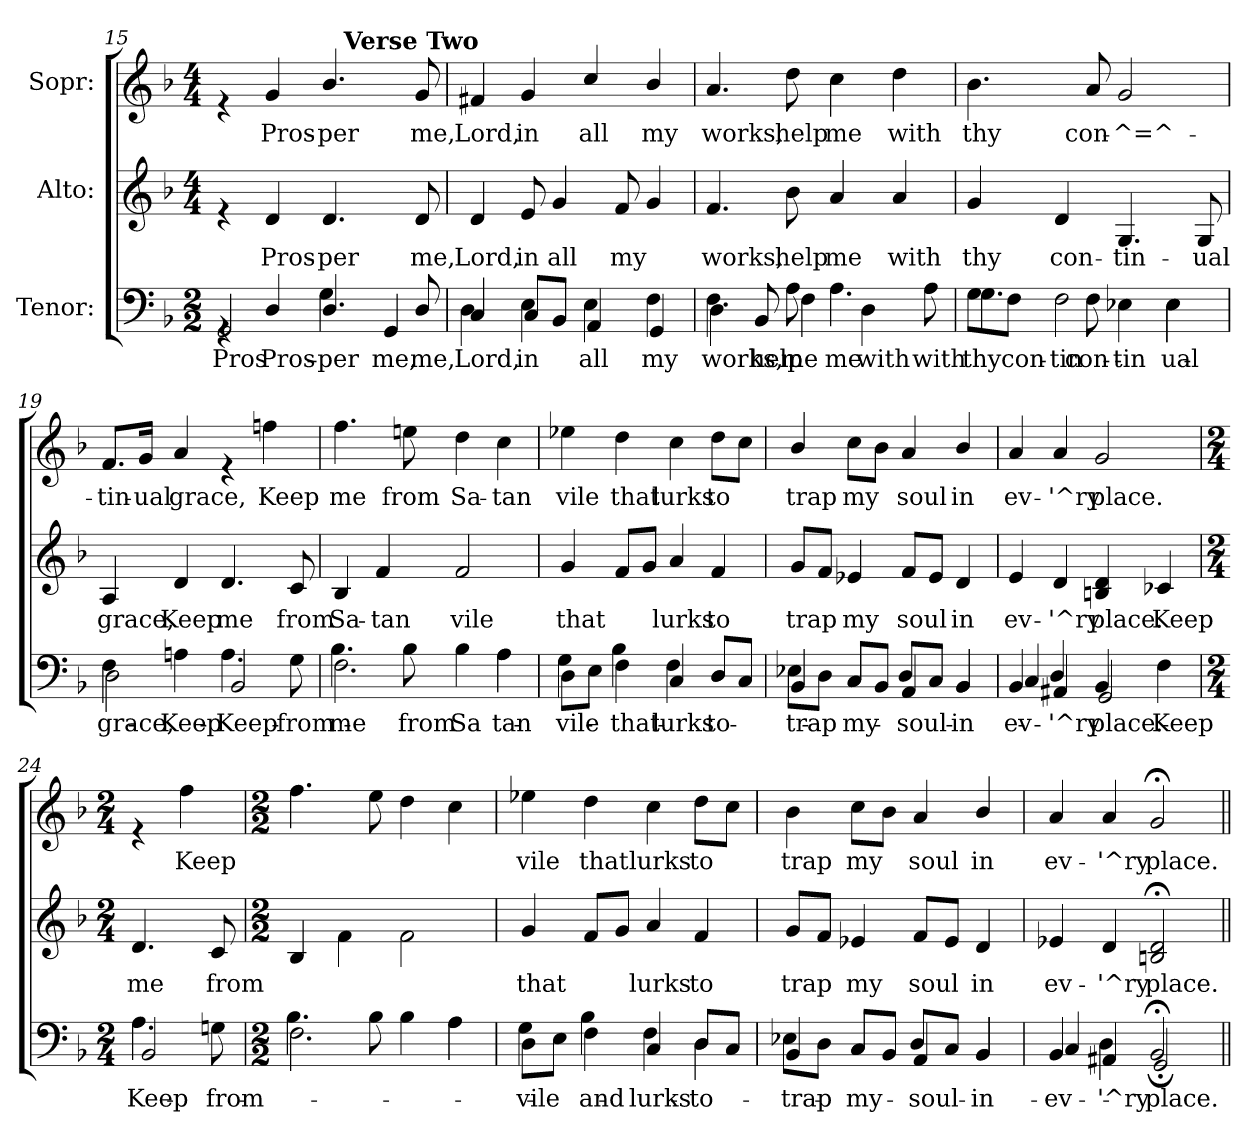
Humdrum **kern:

**kern	**text	**kern	**text	**kern	**text
*part3	*part3	*part2	*part2	*part1	*part1
*staff3	*staff3	*staff2	*staff2	*staff1	*staff1
*I"Tenor:	*	*I"Alto:	*	*I"Sopr:	*
!!LO:LB:g=z
*clefF4	*	*clefG2	*	*clefG2	*
*k[b-]	*	*k[b-]	*	*k[b-]	*
*F:	*	*F:	*	*F:	*
*M2/2	*	*M4/4	*	*M4/4	*
*MM110	*	*MM110	*	*MM110	*
=15	=15	=15	=15	=15	=15
*^	*	*	*	*	*
!	!	!LO:LY:b	!	!	!	!
*	*	*	*	*	*^	*
4rGG	2GG/	Pros-	4re	.	4re	2ryy	.
!	!	!LO:LY:b	!	!LO:LY:b	!	!	!LO:LY:b
4D/	.	Pros-	4d/	Pros-	4g/	.	Pros-
!	!	!LO:LY:b	!	!	!	!	!
!	!	!LO:LY:b	!	!LO:LY:b	!	!	!LO:LY:b
4.D/	4G\	-per	4.d/	-per	4.b-/	16ryy	-per
!	!	!	!	!	!	!LO:TX:a:B:t=Verse Two	!
.	.	.	.	.	.	4..ryy	.
!	!	!LO:LY:b	!	!	!	!	!
.	4GG/	me,	.	.	.	.	.
!	!	!LO:LY:b	!	!LO:LY:b	!	!	!LO:LY:b
8D/	.	me,	8d/	me,	8g/	.	me,
=16	=16	=16	=16	=16	=16	=16	=16
!	!	!LO:LY:b	!	!	!	!	!
!	!	!LO:LY:b	!	!LO:LY:b	!	!	!LO:LY:b
*	*	*	*	*	*v	*v	*
4C/	4D\	Lord,	4d/	Lord,	4f#X/	Lord,
!	!	!LO:LY:b	!	!	!	!
!	!	!LO:LY:b	!	!LO:LY:b	!	!LO:LY:b
4E\	8C/L	in	8e/	in	4g/	in
!	!	!	!	!LO:LY:b	!	!
.	8BB-/J	.	4g/	all	.	.
!	!	!LO:LY:b	!	!	!	!
!	!	!LO:LY:b	!	!	!	!LO:LY:b
4E\	4AA/	all	.	.	4cc/	all
!	!	!	!	!LO:LY:b	!	!
.	.	.	8f/	my	.	.
!	!	!LO:LY:b	!	!	!	!
!	!	!LO:LY:b	!	!	!	!LO:LY:b
4F\	4GG/	my	4g/	.	4b-/	my
!!LO:LB:g=z
=17	=17	=17	=17	=17	=17	=17
!	!	!LO:LY:b	!	!	!	!
!	!	!LO:LY:b	!	!LO:LY:b	!	!LO:LY:b
4.F\	4D\	works,	4.f/	works,	4.a/	works,
!	!	!LO:LY:b	!	!	!	!
.	8BB-/	help	.	.	.	.
!	!	!LO:LY:b	!	!	!	!
!	!	!LO:LY:b	!	!LO:LY:b	!	!LO:LY:b
8A\	4F\	me	8b-\	help	8dd\	help
!	!	!LO:LY:b	!	!LO:LY:b	!	!LO:LY:b
4.A\	.	me	4a/	me	4cc\	me
!	!	!LO:LY:b	!	!	!	!
.	4D\	with	.	.	.	.
!	!	!	!	!LO:LY:b	!	!LO:LY:b
.	.	.	4a/	with	4dd\	with
!	!	!LO:LY:b	!	!	!	!
8A\	8ryy	with	.	.	.	.
=18	=18	=18	=18	=18	=18	=18
!	!	!LO:LY:b	!	!	!	!
!	!	!LO:LY:b	!	!LO:LY:b	!	!LO:LY:b
8G\L	4.G\	thy	4g/	thy	4.b-\	thy
!	!	!LO:LY:b	!	!	!	!
8F\J	.	con-	.	.	.	.
!	!	!LO:LY:b	!	!LO:LY:b	!	!
2F\	.	-tin-	4d/	con-	.	.
!	!	!LO:LY:b	!	!	!	!LO:LY:b
.	8F\	con-	.	.	8a/	con-
!	!	!LO:LY:b	!	!LO:LY:b	!	!LO:LY:b
.	4E-X\	-tin-	4.G/	-tin-	2g/	-^=^-
!	!	!LO:LY:b	!	!	!	!
!	!	!LO:LY:b	!	!	!	!
4E-\	4E-\	-ual	.	.	.	.
!	!	!	!	!LO:LY:b	!	!
.	.	.	8G/	-ual	.	.
=19	=19	=19	=19	=19	=19	=19
!	!	!LO:LY:b	!	!	!	!
!	!	!LO:LY:b	!	!LO:LY:b	!	!LO:LY:b
4F\	2D\	grace,	4A/	grace,	8.f/L	-tin-
!	!	!	!	!	!	!LO:LY:b
.	.	.	.	.	16g/Jk	-ual
!	!	!LO:LY:b	!	!LO:LY:b	!	!LO:LY:b
4Ani\	.	Keep	4d/	Keep	4a/	grace,
!	!	!LO:LY:b	!	!	!	!
!	!	!LO:LY:b	!	!LO:LY:b	!	!
4.A\	2BB-/	Keep	4.d/	me	4re	.
!	!	!	!	!	!	!LO:LY:b
.	.	.	.	.	4ffni\	Keep
!	!	!LO:LY:b	!	!LO:LY:b	!	!
8G\	.	from	8c/	from	.	.
!!LO:LB:g=z
=20	=20	=20	=20	=20	=20	=20
!	!	!LO:LY:b	!	!	!	!
!	!	!LO:LY:b	!	!LO:LY:b	!	!LO:LY:b
2.F\	4.B-\	me	4B-/	Sa-	4.ff\	me
!	!	!	!	!LO:LY:b	!	!
.	.	.	4f/	-tan	.	.
!	!	!LO:LY:b	!	!	!	!LO:LY:b
.	8B-\	from	.	.	8eeni\	from
!	!	!LO:LY:b	!	!LO:LY:b	!	!LO:LY:b
.	4B-\	Sa-	2f/	vile	4dd\	Sa-
!	!	!LO:LY:b	!	!	!	!
!	!	!LO:LY:b	!	!	!	!LO:LY:b
4A\	4A\	-tan	.	.	4cc\	-tan
=21	=21	=21	=21	=21	=21	=21
!	!	!LO:LY:b	!	!	!	!
!	!	!LO:LY:b	!	!LO:LY:b	!	!LO:LY:b
8D\L	4G\	vile	4g/	that	4ee-X\	vile
8E\J	.	.	.	.	.	.
!	!	!LO:LY:b	!	!	!	!
!	!	!LO:LY:b	!	!	!	!LO:LY:b
4F\	4B-\	that	8f/L	.	4dd\	that
.	.	.	8g/J	.	.	.
!	!	!LO:LY:b	!	!	!	!
!	!	!LO:LY:b	!	!LO:LY:b	!	!LO:LY:b
4C/	4F\	lurks	4a/	lurks	4cc\	lurks
!	!	!LO:LY:b	!	!	!	!
!	!	!LO:LY:b	!	!LO:LY:b	!	!LO:LY:b
8D/L	4D/	to	4f/	to	8dd\L	to
8C/J	.	.	.	.	8cc\J	.
=22	=22	=22	=22	=22	=22	=22
!	!	!LO:LY:b	!	!	!	!
!	!	!LO:LY:b	!	!LO:LY:b	!	!LO:LY:b
4BB-/	8E-X\L	trap	8g/L	trap	4b-/	trap
.	8D\J	.	8f/J	.	.	.
!	!	!LO:LY:b	!	!	!	!
!	!	!LO:LY:b	!	!LO:LY:b	!	!LO:LY:b
8C/L	4C/	my	4e-X/	my	8cc\L	my
8BB-/J	.	.	.	.	8b-\J	.
!	!	!LO:LY:b	!	!	!	!
!	!	!LO:LY:b	!	!LO:LY:b	!	!LO:LY:b
4AA/	8D/L	soul	8f/L	soul	4a/	soul
.	8C/J	.	8e-i/J	.	.	.
!	!	!LO:LY:b	!	!	!	!
!	!	!LO:LY:b	!	!LO:LY:b	!	!LO:LY:b
4BB-/	4BB-/	in	4d/	in	4b-/	in
!!LO:LB:g=z
=23	=23	=23	=23	=23	=23	=23
!	!	!LO:LY:b	!	!	!	!
!	!	!LO:LY:b	!	!LO:LY:b	!	!LO:LY:b
4BB-/	4C/	ev-	4e/	ev-	4a/	ev-
!	!	!LO:LY:b	!	!	!	!
!	!	!LO:LY:b	!	!LO:LY:b	!	!LO:LY:b
4AA#X/	4D/	-'^ry	4d/	-'^ry	4a/	-'^ry
!	!	!LO:LY:b	!	!	!	!
!	!	!LO:LY:b	!	!LO:LY:b	!	!LO:LY:b
4BB-/	2GG/	place.	4Bn/ 4d/	place.	2g/	place.
!	!	!LO:LY:b	!	!LO:LY:b	!	!
4F\	.	Keep	4c-i/	Keep	.	.
=24	=24	=24	=24	=24	=24	=24
*M2/4	*	*	*M2/4	*	*M2/4	*
!	!	!LO:LY:b	!	!	!	!
!	!	!LO:LY:b	!	!LO:LY:b	!	!
4.A\	2BB-/	Keep	4.d/	me	4re	.
!	!	!	!	!	!	!LO:LY:b
.	.	.	.	.	4ff\	Keep
!	!	!LO:LY:b	!	!LO:LY:b	!	!
8Gni\	.	from	8c/	from	.	.
=25	=25	=25	=25	=25	=25	=25
*M2/2	*	*	*M2/2	*	*M2/2	*
*	*	*	*	*	*MM140	*
2.F\	4.B-\	.	4B-/	.	4.ff\	.
.	.	.	4f\	.	.	.
.	8B-\	.	.	.	8ee\	.
.	4B-\	.	2f\	.	4dd\	.
4A\	4A\	.	.	.	4cc\	.
!!LO:PB:g=z
=26	=26	=26	=26	=26	=26	=26
!	!	!LO:LY:b	!	!	!	!
!	!	!LO:LY:b	!	!LO:LY:b	!	!LO:LY:b
8D\L	4G\	vile	4g/	that	4ee-X\	vile
8E\J	.	.	.	.	.	.
!	!	!LO:LY:b	!	!	!	!
!	!	!LO:LY:b	!	!	!	!LO:LY:b
4F\	4B-\	and	8f/L	.	4dd\	that
.	.	.	8g/J	.	.	.
!	!	!LO:LY:b	!	!	!	!
!	!	!LO:LY:b	!	!LO:LY:b	!	!LO:LY:b
4C/	4F\	lurks	4a/	lurks	4cc\	lurks
!	!	!LO:LY:b	!	!	!	!
!	!	!LO:LY:b	!	!LO:LY:b	!	!LO:LY:b
8D/L	4D\	to	4f/	to	8dd\L	to
8C/J	.	.	.	.	8cc\J	.
=27	=27	=27	=27	=27	=27	=27
!	!	!LO:LY:b	!	!	!	!
!	!	!LO:LY:b	!	!LO:LY:b	!	!LO:LY:b
4BB-/	8E-X\L	trap	8g/L	trap	4b-\	trap
.	8D\J	.	8f/J	.	.	.
!	!	!LO:LY:b	!	!	!	!
!	!	!LO:LY:b	!	!LO:LY:b	!	!LO:LY:b
8C/L	4C/	my	4e-X/	my	8cc\L	my
8BB-/J	.	.	.	.	8b-\J	.
!	!	!LO:LY:b	!	!	!	!
!	!	!LO:LY:b	!	!LO:LY:b	!	!LO:LY:b
4AA/	8D/L	soul	8f/L	soul	4a/	soul
.	8C/J	.	8e-/J	.	.	.
!	!	!LO:LY:b	!	!	!	!
!	!	!LO:LY:b	!	!LO:LY:b	!	!LO:LY:b
4BB-/	4BB-/	in	4d/	in	4b-/	in
=28	=28	=28	=28	=28	=28	=28
!	!	!LO:LY:b	!	!	!	!
!	!	!LO:LY:b	!	!LO:LY:b	!	!LO:LY:b
4BB-/	4C/	ev-	4e-X/	ev-	4a/	ev-
!	!	!LO:LY:b	!	!	!	!
!	!	!LO:LY:b	!	!LO:LY:b	!	!LO:LY:b
4AA#X/	4D\	-'^ry	4d/	-'^ry	4a/	-'^ry
!	!	!LO:LY:b	!	!	!	!
!	!	!LO:LY:b	!	!LO:LY:b	!	!LO:LY:b
2BB-;</	2GG;</	place.	2Bn/; 2d/;	place.	2g;/	place.
*v	*v	*	*	*	*	*
=||	=||	=||	=||	=||	=||
*-	*-	*-	*-	*-	*-
